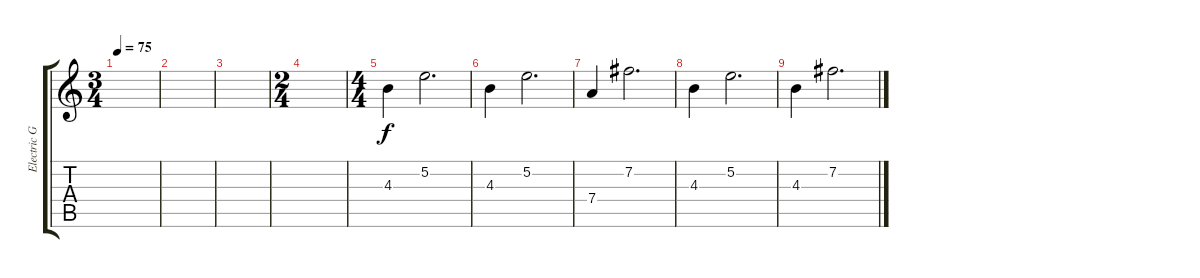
\track ("Electric Guitar" "Electric G") {instrument overdrivenguitar}
\staff {score tabs}
\tuning (E4 B3 G3 D3 A2 E2) {hide}
\ts (3 4)
\tempo 75
\clef g2
\ks c
|
|
|
\ts (2 4)
|
\ts (4 4)
4.3.4 5.2.2{d} |
4.3.4 5.2.2{d} |
7.4.4 7.2.2{d} |
4.3.4 5.2.2{d} |
4.3.4 7.2.2{d}
